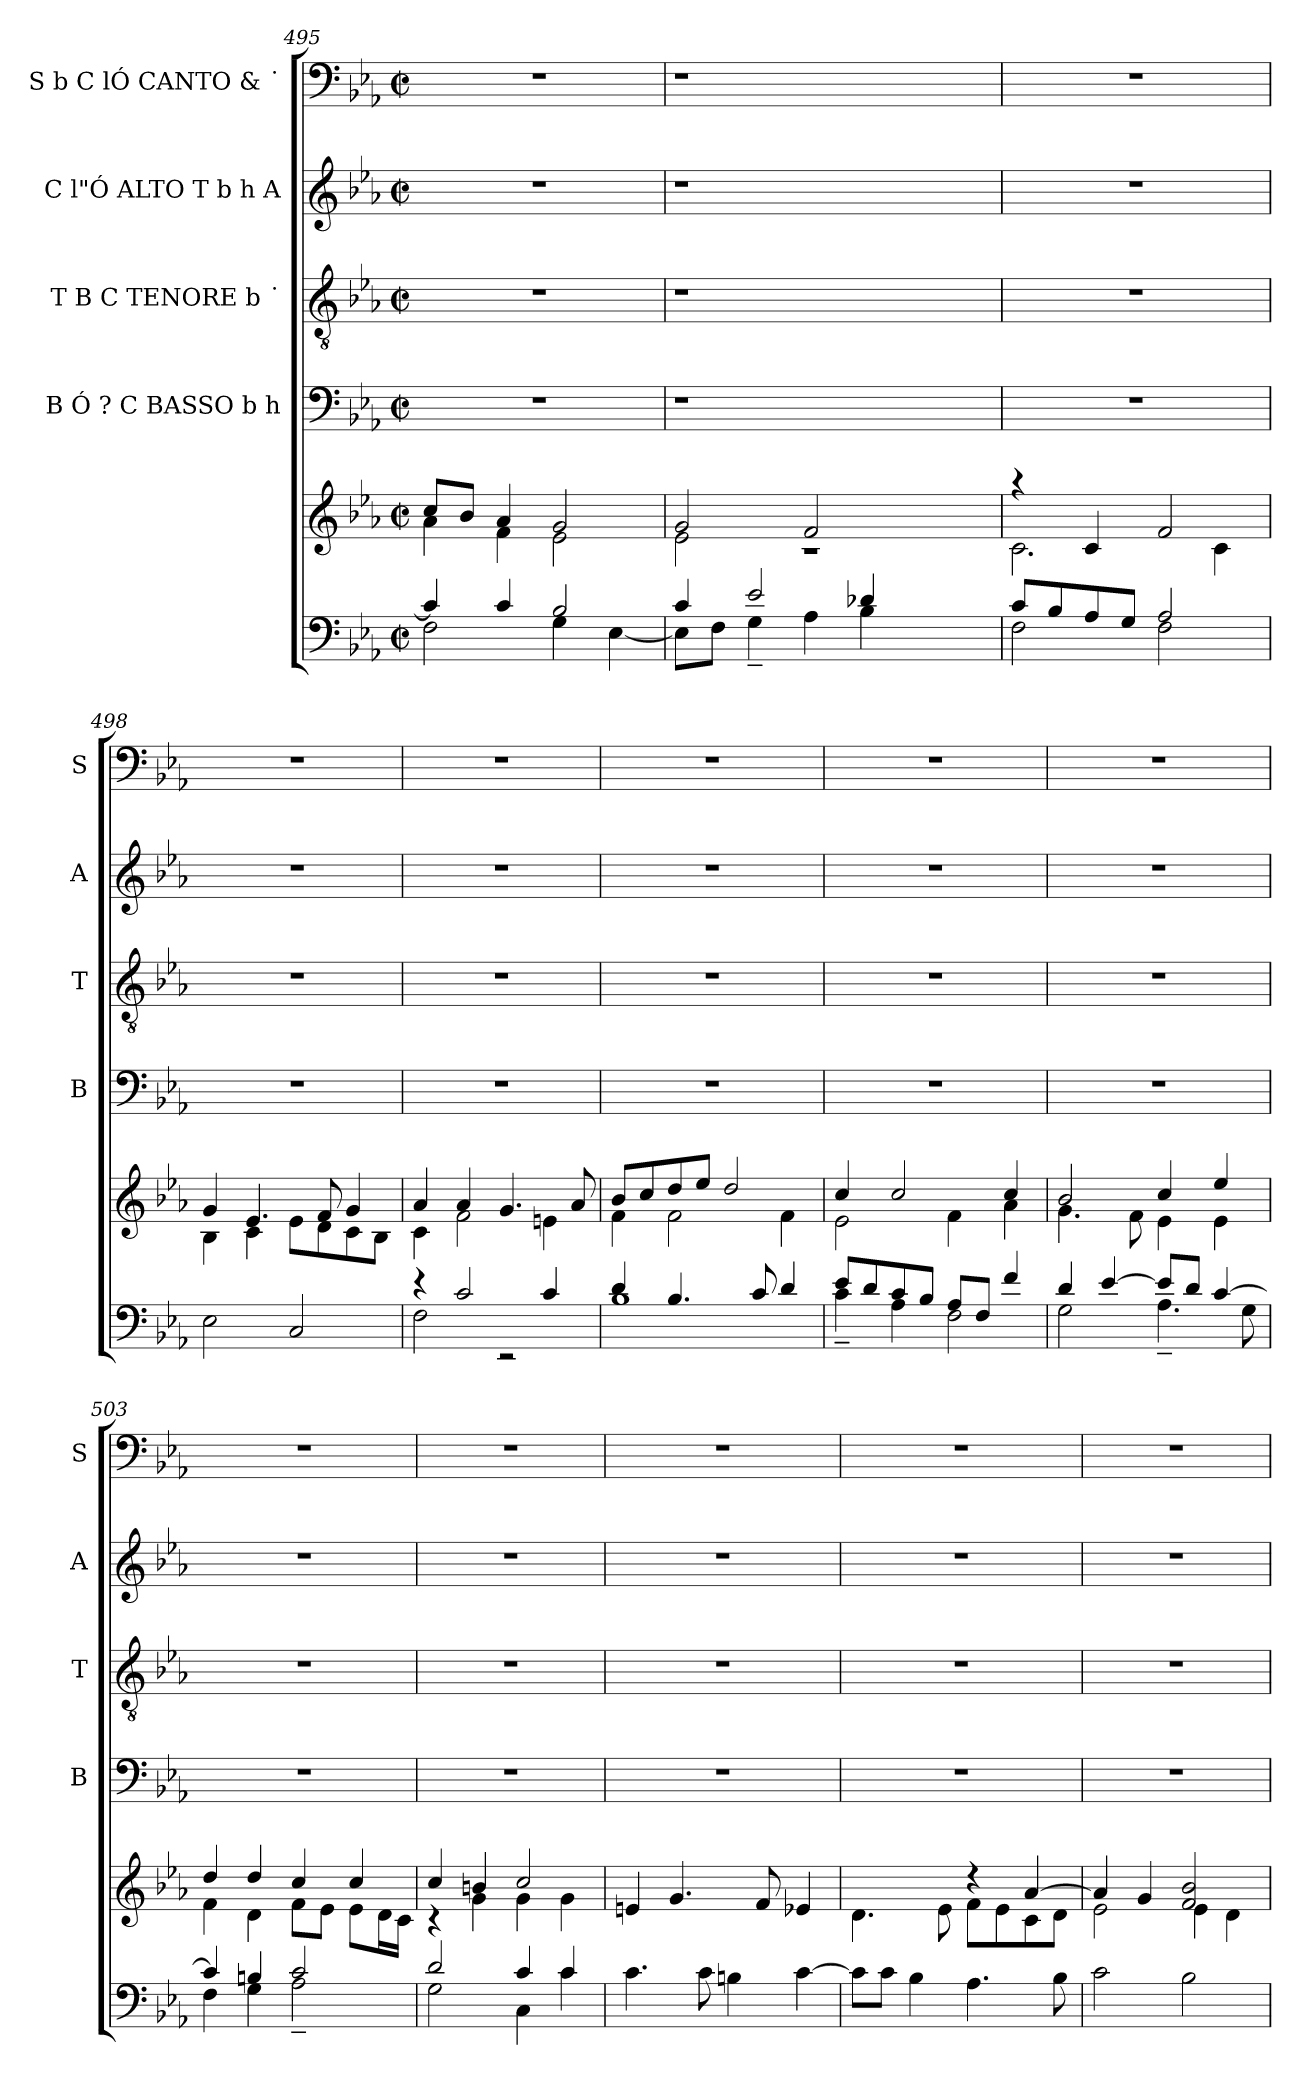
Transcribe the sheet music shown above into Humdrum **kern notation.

**kern	**kern	**kern	**kern	**kern	**kern
*part6	*part5	*part4	*part3	*part2	*part1
*staff6	*staff5	*staff4	*staff3	*staff2	*staff1
*	*	*I"B Ó ? C BASSO b h	*I"T B C TENORE b ˙	*I"C l"Ó ALTO T b h A	*I"S b C lÓ CANTO & ˙
*	*	*I'B	*I'T	*I'A	*I'S
*clefF4	*clefG2	*clefF4	*clefGv2	*clefG2	*clefF4
*k[b-e-a-]	*k[b-e-a-]	*k[b-e-a-]	*k[b-e-a-]	*k[b-e-a-]	*k[b-e-a-]
*E-:	*E-:	*E-:	*E-:	*E-:	*E-:
*M2/2	*M2/2	*M2/2	*M2/2	*M2/2	*M2/2
*met(c|)	*met(c|)	*met(c|)	*met(c|)	*met(c|)	*met(c|)
=495	=495	=495	=495	=495	=495
*^	*^	*	*	*	*
4c/]	2F\	8cc/L	4a-\	1r	1r	1r	1r
.	.	8b-/J	.	.	.	.	.
4c/	.	4a-/	4f\	.	.	.	.
2B-/	4G\	2g/	2e-\	.	.	.	.
.	[<4E-\	.	.	.	.	.	.
=496	=496	=496	=496	=496	=496	=496	=496
4c/	8E-\L]	2g/	2e-\	1r	1r	1r	1r
.	8F\J	.	.	.	.	.	.
2e-/	4G~<\	.	.	.	.	.	.
.	4A-\	2f/	1rc	.	.	.	.
4d-X/	4B-\	.	.	.	.	.	.
2ryy	2ryy	2ryy	.	2ryy	2ryy	2ryy	2ryy
=497	=497	=497	=497	=497	=497	=497	=497
8c/L	2F\	4raa	2.c\	1r	1r	1r	1r
8B-/	.	.	.	.	.	.	.
8A-/	.	4c/	.	.	.	.	.
8G/J	.	.	.	.	.	.	.
2A-/	2F\	2f/	.	.	.	.	.
.	.	.	4c\	.	.	.	.
*v	*v	*	*	*	*	*	*
=498	=498	=498	=498	=498	=498	=498
2E-\	4g/	4B-\	1r	1r	1r	1r
.	4.e-/	4c\	.	.	.	.
2C/	.	8e-\L	.	.	.	.
.	8f/	8d\	.	.	.	.
.	4g/	8c\	.	.	.	.
.	.	8B-\J	.	.	.	.
!!LO:LB:g=z
=499	=499	=499	=499	=499	=499	=499
*^	*	*	*	*	*	*
4re	2F\	4a-/	4c\	1r	1r	1r	1r
2c/	.	4a-/	2f\	.	.	.	.
.	2rEE	4.g/	.	.	.	.	.
4c/	.	.	4en\	.	.	.	.
.	.	8a-/	.	.	.	.	.
=500	=500	=500	=500	=500	=500	=500	=500
4d/	1B-	8b-/L	4f\	1r	1r	1r	1r
.	.	8cc/	.	.	.	.	.
4.B-/	.	8dd/	2f\	.	.	.	.
.	.	8ee-/J	.	.	.	.	.
.	.	2dd/	.	.	.	.	.
8c/	.	.	.	.	.	.	.
4d/	.	.	4f\	.	.	.	.
=501	=501	=501	=501	=501	=501	=501	=501
8e-/L	4c~<\	4cc/	2e-\	1r	1r	1r	1r
8d/	.	.	.	.	.	.	.
8c/	4A-\	2cc/	.	.	.	.	.
8B-/J	.	.	.	.	.	.	.
8A-/L	2F\	.	4f\	.	.	.	.
8F/J	.	.	.	.	.	.	.
4f/	.	4cc/	4a-\	.	.	.	.
=502	=502	=502	=502	=502	=502	=502	=502
4d/	2G\	2b-/	4.g\	1r	1r	1r	1r
[>4e-/	.	.	.	.	.	.	.
.	.	.	8f\	.	.	.	.
8e-/L]	4.A-~<\	4cc/	4e-\	.	.	.	.
8d/J	.	.	.	.	.	.	.
[>4c/	.	4ee-/	4e-\	.	.	.	.
.	8G\	.	.	.	.	.	.
=503	=503	=503	=503	=503	=503	=503	=503
4c/]	4F\	4dd/	4f\	1r	1r	1r	1r
4Bn/	4G\	4dd/	4d\	.	.	.	.
2c/	2A-~<\	4cc/	8f\L	.	.	.	.
.	.	.	8e-\J	.	.	.	.
.	.	4cc/	8e-\L	.	.	.	.
.	.	.	16d\L	.	.	.	.
.	.	.	16c\JJ	.	.	.	.
!!LO:LB:g=z
=504	=504	=504	=504	=504	=504	=504	=504
2d/	2G\	4cc/	4rc	1r	1r	1r	1r
.	.	4bn/	4g\	.	.	.	.
4c/	4C\	2cc/	4g\	.	.	.	.
4c/	4c\	.	4g\	.	.	.	.
*v	*v	*	*	*	*	*	*
*	*v	*v	*	*	*	*
=505	=505	=505	=505	=505	=505
4.c\	4en/	1r	1r	1r	1r
.	4.g/	.	.	.	.
8c\	.	.	.	.	.
4Bn\	.	.	.	.	.
.	8f/	.	.	.	.
[>4c\	4e-X/	.	.	.	.
=506	=506	=506	=506	=506	=506
*	*^	*	*	*	*
8c\L]	2ryy	4.d\	1r	1r	1r	1r
8c\J	.	.	.	.	.	.
4B-\	.	.	.	.	.	.
.	.	8e-\	.	.	.	.
4.A-\	4rdd	8f\L	.	.	.	.
.	.	8e-\	.	.	.	.
.	[>4a-/	8c\	.	.	.	.
8B-\	.	8d\J	.	.	.	.
=507	=507	=507	=507	=507	=507	=507
2c\	4a-/]	2e-\	1r	1r	1r	1r
.	4g/	.	.	.	.	.
2B-\	(2f/ 2b-/	4e-\	.	.	.	.
.	.	4d\	.	.	.	.
*	*v	*v	*	*	*	*
=	=	=	=	=	=
*-	*-	*-	*-	*-	*-
